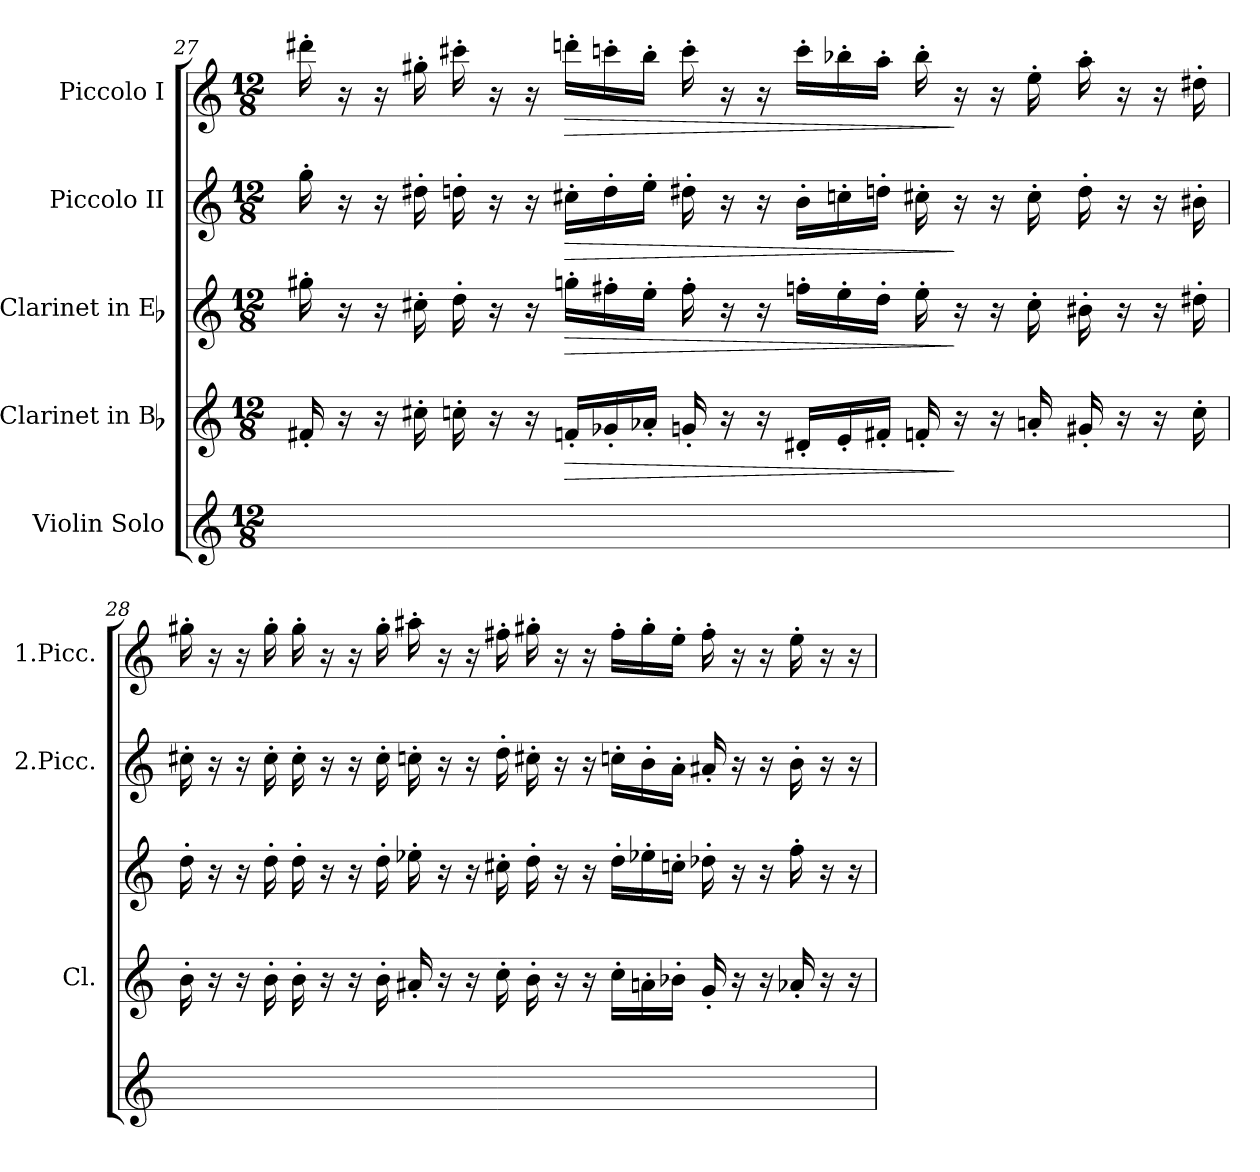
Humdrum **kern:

**kern	**kern	**dynam	**kern	**dynam	**kern	**dynam	**kern	**dynam
*part5	*part4	*part4	*part3	*part3	*part2	*part2	*part1	*part1
*staff5	*staff4	*staff4	*staff3	*staff3	*staff2	*staff2	*staff1	*staff1
*I"Violin Solo	*I"Clarinet in Bb	*	*I"Clarinet in Eb	*	*I"Piccolo II	*	*I"Piccolo I	*
*	*I'Cl.	*	*	*	*I'2.Picc.	*	*I'1.Picc.	*
*clefG2	*clefG2	*	*clefG2	*	*clefG2	*	*clefG2	*
*	*ITrd1c2	*	*ITrd-2c-3	*	*ITrd-7c-12	*	*ITrd-7c-12	*
*k[]	*k[b-e-]	*	*k[b-e-a-]	*	*k[]	*	*k[]	*
*M12/8	*M12/8	*	*M12/8	*	*M12/8	*	*M12/8	*
=27	=27	=27	=27	=27	=27	=27	=27	=27
4.ryy	16en'	.	16bbn'	.	16ggg'	.	16dddd#X'	.
.	16r	.	16r	.	16r	.	16r	.
.	16r	.	16r	.	16r	.	16r	.
.	16bn'	.	16een'	.	16ddd#X'	.	16ggg#X'	.
.	16b-X'	.	16ff'	.	16dddn'	.	16cccc#X'	.
.	16r	.	16r	.	16r	.	16r	.
8ryy	16r	.	16r	.	16r	.	16r	.
!	!	!LO:HP:b	!	!LO:HP:b	!	!LO:HP:b	!	!LO:HP:b
.	16e-X'LL	>	16bb-X'LL	>	16ccc#X'LL	>	16ddddn'LL	>
8ryy	16f-X'	.	16aan'	.	16ddd'	.	16ccccn'	.
.	16g-X'JJ	.	16gg'JJ	.	16eee'JJ	.	16bbb'JJ	.
8ryy	16fn'	.	16aa'	.	16ddd#X'	.	16cccc'	.
.	16r	.	16r	.	16r	.	16r	.
4.ryy	16r	.	16r	.	16r	.	16r	.
.	16c#X'LL	.	16aa-X'LL	.	16bb'LL	.	16cccc'LL	.
.	16d'	.	16gg'	.	16cccn'	.	16bbb-X'	.
.	16en'JJ	.	16ff'JJ	.	16dddn'JJ	.	16aaa'JJ	.
.	16e-X'	.	16gg'	.	16ccc#X'	.	16bbb-'	.
.	16r	]	16r	]	16r	]	16r	]
4ryy	16r	.	16r	.	16r	.	16r	.
.	16gn'	.	16ee'	.	16ccc#'	.	16eee'	.
.	16f#X'	.	16dd#X'	.	16ddd'	.	16aaa'	.
.	16r	.	16r	.	16r	.	16r	.
8ryy	16r	.	16r	.	16r	.	16r	.
.	16b-'	.	16ff#X'	.	16bb#X'	.	16ddd#X'	.
=28	=28	=28	=28	=28	=28	=28	=28	=28
4.ryy	16a'	.	16ff'	.	16ccc#X'	.	16ggg#X'	.
.	16r	.	16r	.	16r	.	16r	.
.	16r	.	16r	.	16r	.	16r	.
.	16a'	.	16ff'	.	16ccc#'	.	16ggg#'	.
.	16a'	.	16ff'	.	16ccc#'	.	16ggg#'	.
.	16r	.	16r	.	16r	.	16r	.
8ryy	16r	.	16r	.	16r	.	16r	.
.	16a'	.	16ff'	.	16ccc#'	.	16ggg#'	.
8ryy	16g#X'	.	16gg-X'	.	16cccn'	.	16aaa#X'	.
.	16r	.	16r	.	16r	.	16r	.
8ryy	16r	.	16r	.	16r	.	16r	.
.	16b-'	.	16een'	.	16ddd'	.	16fff#X'	.
4.ryy	16a'	.	16ff'	.	16ccc#X'	.	16ggg#X'	.
.	16r	.	16r	.	16r	.	16r	.
.	16r	.	16r	.	16r	.	16r	.
.	16b-'LL	.	16ff'LL	.	16cccn'LL	.	16fff#'LL	.
.	16gn'	.	16gg-X'	.	16bb'	.	16ggg#'	.
.	16a-X'JJ	.	16ee-X'JJ	.	16aa'JJ	.	16eee'JJ	.
8ryy	16f'	.	16ff-X'	.	16aa#X'	.	16fff#'	.
.	16r	.	16r	.	16r	.	16r	.
8ryy	16r	.	16r	.	16r	.	16r	.
.	16g-X'	.	16aa-'	.	16bb'	.	16eee'	.
8ryy	16r	.	16r	.	16r	.	16r	.
.	16r	.	16r	.	16r	.	16r	.
=	=	=	=	=	=	=	=	=
*-	*-	*-	*-	*-	*-	*-	*-	*-
